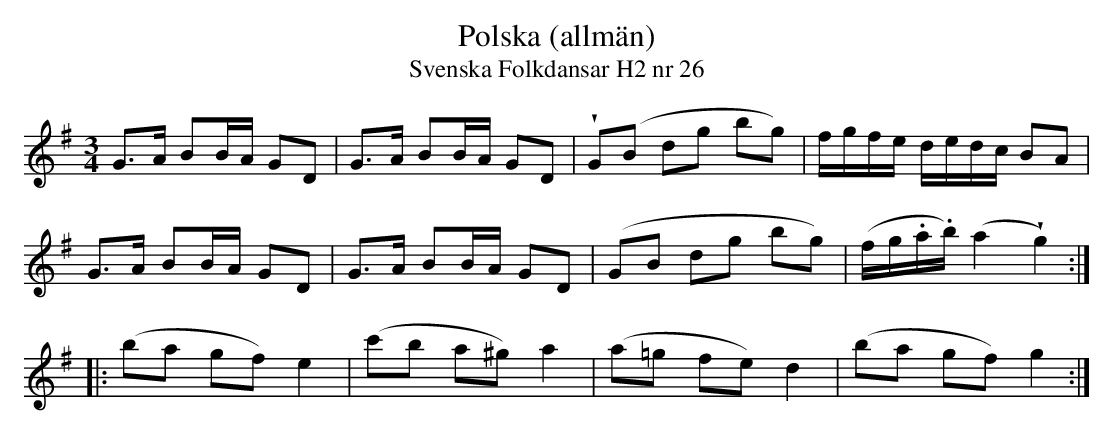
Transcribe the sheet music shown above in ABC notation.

X:1
T:Polska (allmän)
T:Svenska Folkdansar H2 nr 26
U:V=wedge
M:3/4
L:1/8
K:G
G>A BB/2A/2 GD | G>A BB/2A/2 GD | VG(B dg bg) | f/2g/2f/2e/2 d/2e/2d/2c/2 BA |
G>A BB/2A/2 GD | G>A BB/2A/2 GD | (GB dg bg) | (f/2g/2.a/2.b/2) (a2 Vg2) ::
(ba gf) e2 | (c'b a^g) a2 | (a=g fe) d2 | (ba gf) g2 :|
